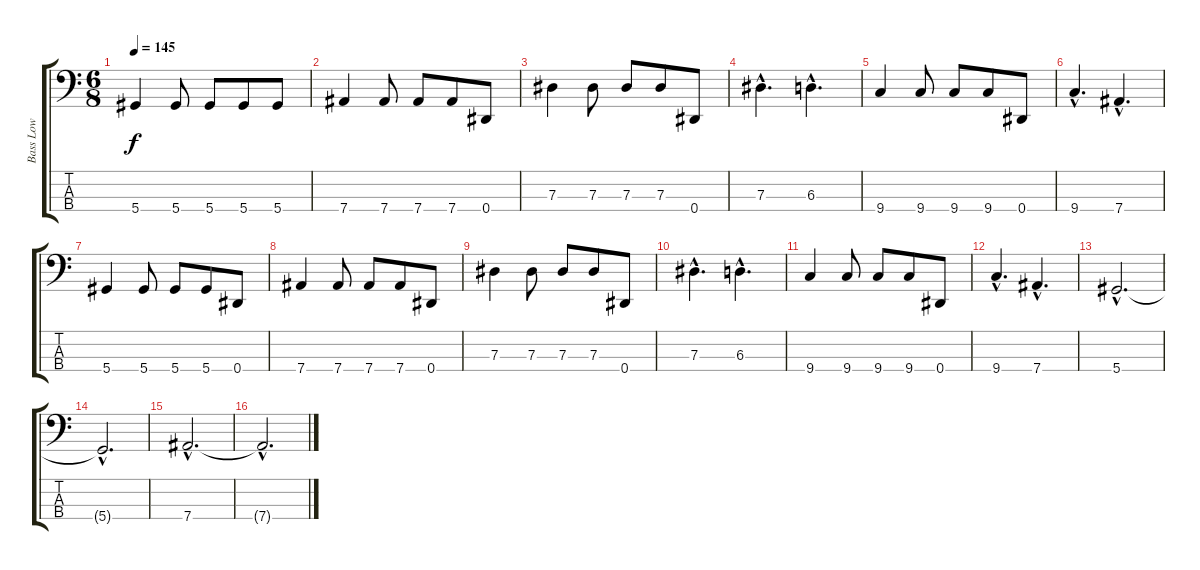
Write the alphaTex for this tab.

\track ("Bass Low" "Bass Low") {instrument electricbassfinger}
\staff {score tabs}
\tuning (Gb2 Db2 Ab1 Eb1) {hide}
\ts (6 8)
\tempo 145
\clef f4
\ks c
5.4.4{dy f} 5.4.8 5.4.8 5.4.8 5.4.8 |
7.4.4 7.4.8 7.4.8 7.4.8 0.4.8 |
7.3.4 7.3.8 7.3.8 7.3.8 0.4.8 |
7.3{hac}.4{d} 6.3{hac}.4{d} |
9.4.4 9.4.8 9.4.8 9.4.8 0.4.8 |
9.4{hac}.4{d} 7.4{hac}.4{d} |
5.4.4 5.4.8 5.4.8 5.4.8 0.4.8 |
7.4.4 7.4.8 7.4.8 7.4.8 0.4.8 |
7.3.4 7.3.8 7.3.8 7.3.8 0.4.8 |
7.3{hac}.4{d} 6.3{hac}.4{d} |
9.4.4 9.4.8 9.4.8 9.4.8 0.4.8 |
9.4{hac}.4{d} 7.4{hac}.4{d} |
5.4{hac}.2{d} |
5.4{hac t}.2{d} |
7.4{hac}.2{d} |
7.4{hac t}.2{d}
